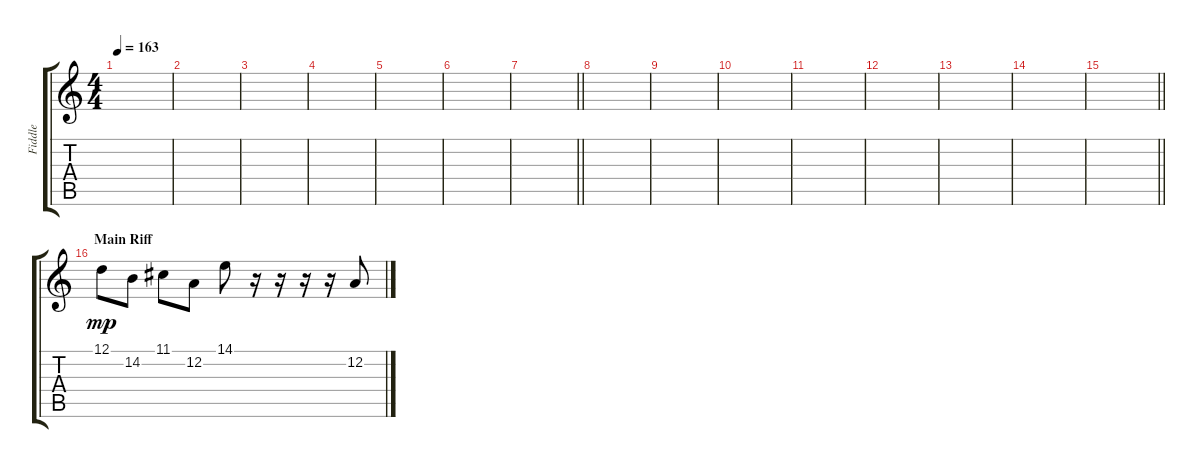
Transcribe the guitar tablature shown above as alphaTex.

\track ("Fiddle" "Fiddle") {instrument violin}
\staff {score tabs}
\tuning (D4 A3 F3 C3 G2 D2) {hide}
\ts (4 4)
\tempo 163
\clef g2
\ks c
|
|
|
|
|
|
\barLineRight lightlight
|
\section ("" "")
|
|
|
|
|
|
|
\barLineRight lightlight
|
\section ("" "Main Riff")
12.1.8{dy mp} 14.2.8 11.1.8 12.2.8 14.1.8 r.16 r.16 r.16 r.16 12.2.8
